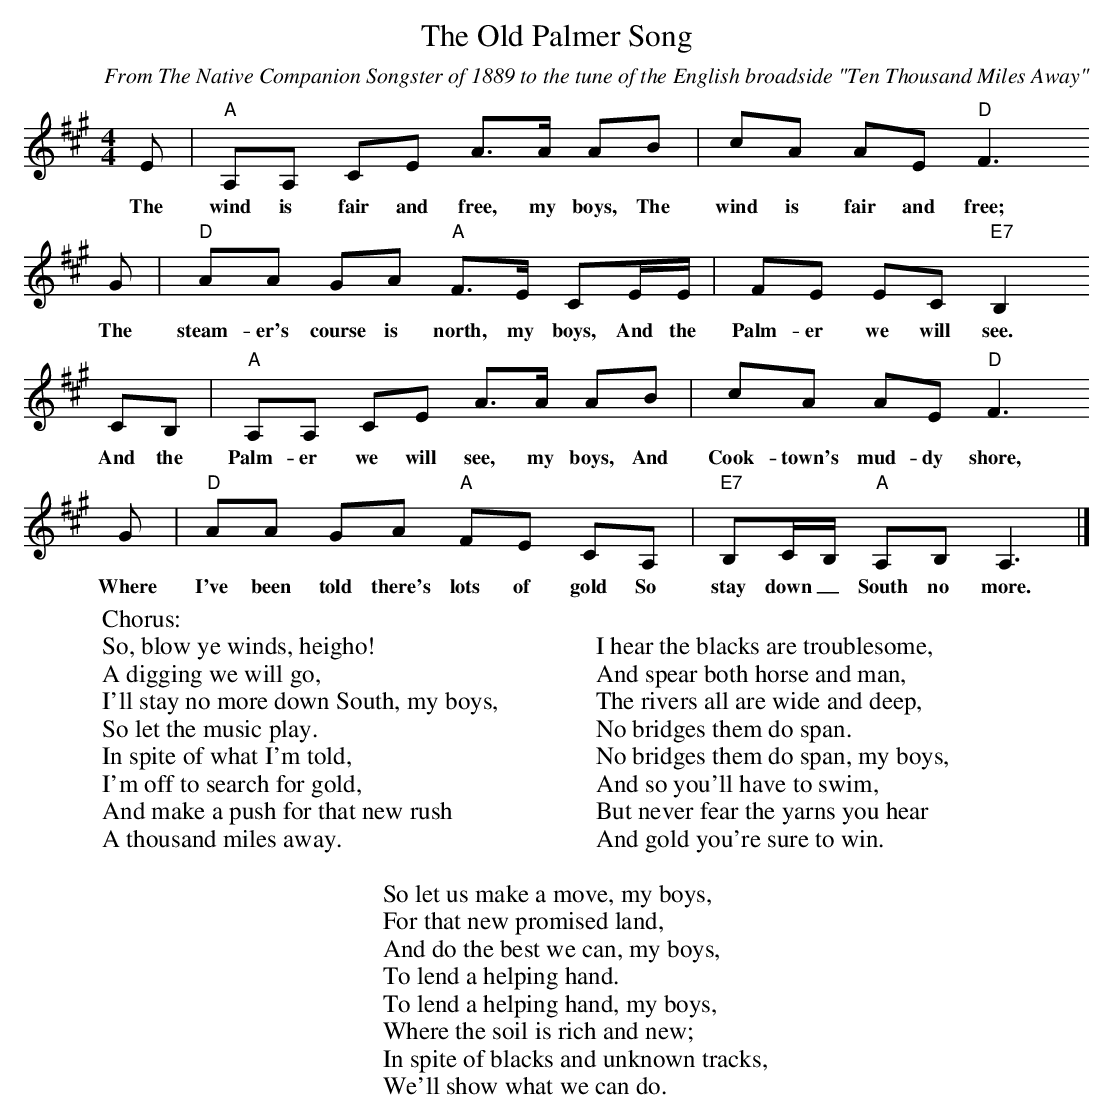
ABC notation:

X:1
T:Old Palmer Song, The
C:From The Native Companion Songster of 1889 to the tune of the English broadside "Ten Thousand Miles Away"
M:4/4
L:1/8
K:Amaj
E|"A"A,A, CE A>A AB|cA AE "D"F3
w:The wind is fair and free, my boys, The wind is fair and free;
G|"D"AA GA "A"F>E CE/E/|FE EC "E7"B,2
w:The steam-er's course is north, my boys, And the Palm-er we will see.
CB,|"A"A,A, CE A>A AB|cA AE "D"F3
w:And the Palm-er we will see, my boys, And Cook-town's mud-dy shore,
G|"D"AA GA "A"FE CA,|"E7"B,C/2B,/2 "A"A,B, A,3|]
w:Where I've been told there's lots of gold So stay down_ South no more.
W:Chorus:
W:So, blow ye winds, heigho!
W:A digging we will go,
W:I'll stay no more down South, my boys,
W:So let the music play.
W:In spite of what I'm told,
W:I'm off to search for gold,
W:And make a push for that new rush
W:A thousand miles away.
W:
W:
W:I hear the blacks are troublesome,
W:And spear both horse and man,
W:The rivers all are wide and deep,
W:No bridges them do span.
W:No bridges them do span, my boys,
W:And so you'll have to swim,
W:But never fear the yarns you hear
W:And gold you're sure to win.
W:
W:So let us make a move, my boys,
W:For that new promised land,
W:And do the best we can, my boys,
W:To lend a helping hand.
W:To lend a helping hand, my boys,
W:Where the soil is rich and new;
W:In spite of blacks and unknown tracks,
W:We'll show what we can do.
